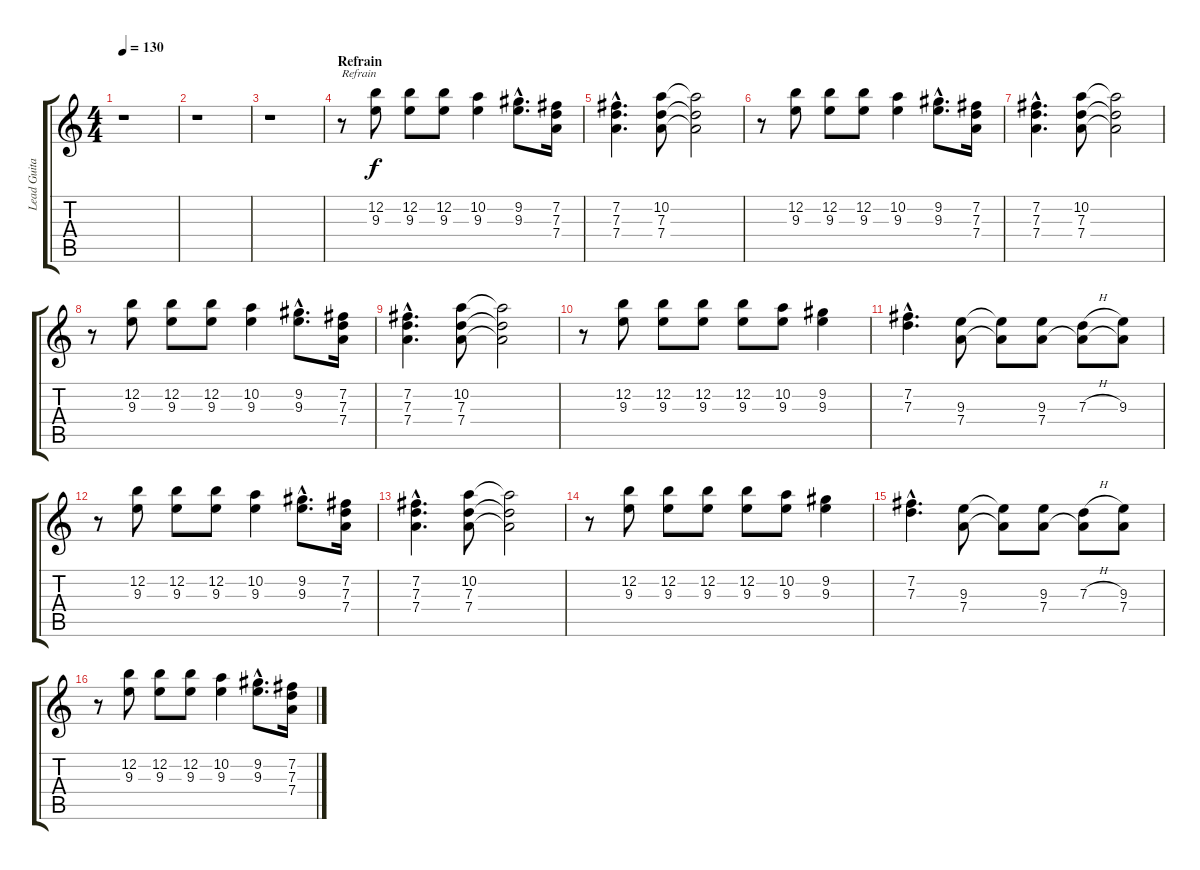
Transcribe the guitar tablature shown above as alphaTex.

\track ("Lead Guitar" "Lead Guita") {instrument distortionguitar}
\staff {score tabs}
\tuning (E4 B3 G3 D3 A2 E2) {hide}
\ts (4 4)
\tempo 130
\clef g2
\ks c
r.1{dy f} |
r.1 |
r.1 |
\section ("" "Refrain")
r.8{txt "Refrain"} (12.2 9.3).8 (12.2 9.3).8 (12.2 9.3).8 (10.2 9.3).4 (9.2{hac} 9.3{hac}).8{d} (7.2 7.3 7.4).16 |
(7.2{hac} 7.3{hac} 7.4{hac}).4{d} (10.2 7.3 7.4).8 (10.2{t} 7.3{t} 7.4{t}).2 |
r.8 (12.2 9.3).8 (12.2 9.3).8 (12.2 9.3).8 (10.2 9.3).4 (9.2{hac} 9.3{hac}).8{d} (7.2 7.3 7.4).16 |
(7.2{hac} 7.3{hac} 7.4{hac}).4{d} (10.2 7.3 7.4).8 (10.2{t} 7.3{t} 7.4{t}).2 |
r.8 (12.2 9.3).8 (12.2 9.3).8 (12.2 9.3).8 (10.2 9.3).4 (9.2{hac} 9.3{hac}).8{d} (7.2 7.3 7.4).16 |
(7.2{hac} 7.3{hac} 7.4{hac}).4{d} (10.2 7.3 7.4).8 (10.2{t} 7.3{t} 7.4{t}).2 |
r.8 (12.2 9.3).8 (12.2 9.3).8 (12.2 9.3).8 (12.2 9.3).8 (10.2 9.3).8 (9.2 9.3).4 |
(7.2{hac} 7.3{hac}).4{d} (9.3 7.4).8 (9.3{t} 7.4{t}).8 (9.3 7.4).8 (7.3{h} 7.4{t}).8 (9.3 7.4{t}).8 |
r.8 (12.2 9.3).8 (12.2 9.3).8 (12.2 9.3).8 (10.2 9.3).4 (9.2{hac} 9.3{hac}).8{d} (7.2 7.3 7.4).16 |
(7.2{hac} 7.3{hac} 7.4{hac}).4{d} (10.2 7.3 7.4).8 (10.2{t} 7.3{t} 7.4{t}).2 |
r.8 (12.2 9.3).8 (12.2 9.3).8 (12.2 9.3).8 (12.2 9.3).8 (10.2 9.3).8 (9.2 9.3).4 |
(7.2{hac} 7.3{hac}).4{d} (9.3 7.4).8 (9.3{t} 7.4{t}).8 (9.3 7.4).8 (7.3{h} 7.4{t}).8 (9.3 7.4).8 |
r.8 (12.2 9.3).8 (12.2 9.3).8 (12.2 9.3).8 (10.2 9.3).4 (9.2{hac} 9.3{hac}).8{d} (7.2 7.3 7.4).16
